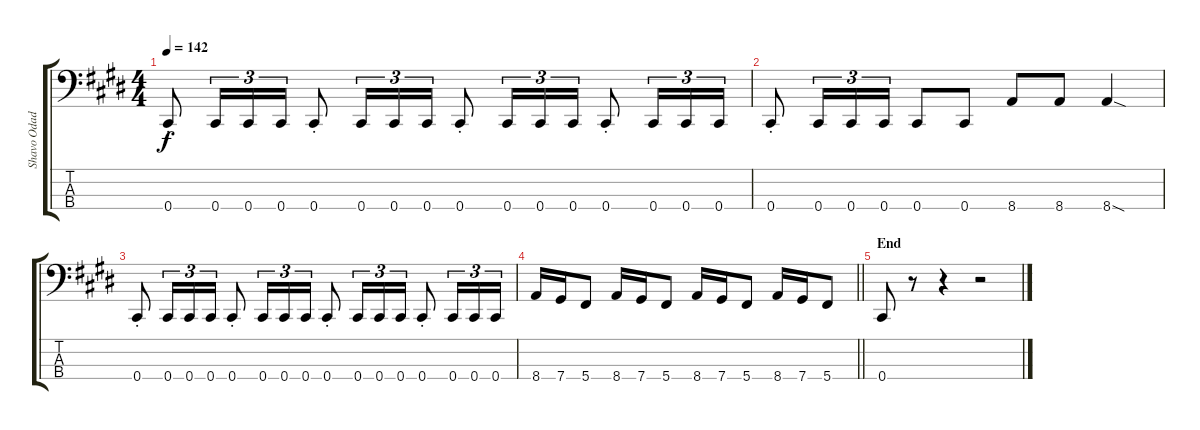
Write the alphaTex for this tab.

\track ("Shavo Odadjian [Bass Guitar]" "Shavo Odad") {instrument electricbassfinger}
\staff {score tabs}
\tuning (Gb2 Db2 Ab1 Db1) {hide}
\ts (4 4)
\tempo 142
\clef f4
\ks c#minor
0.4{st}.8{dy f} 0.4.16{tu (3 2)} 0.4.16{tu (3 2)} 0.4.16{tu (3 2)} 0.4{st}.8 0.4.16{tu (3 2)} 0.4.16{tu (3 2)} 0.4.16{tu (3 2)} 0.4{st}.8 0.4.16{tu (3 2)} 0.4.16{tu (3 2)} 0.4.16{tu (3 2)} 0.4{st}.8 0.4.16{tu (3 2)} 0.4.16{tu (3 2)} 0.4.16{tu (3 2)} |
0.4{st}.8 0.4.16{tu (3 2)} 0.4.16{tu (3 2)} 0.4.16{tu (3 2)} 0.4.8 0.4.8 8.4.8 8.4.8 8.4{sod}.4 |
0.4{st}.8 0.4.16{tu (3 2)} 0.4.16{tu (3 2)} 0.4.16{tu (3 2)} 0.4{st}.8 0.4.16{tu (3 2)} 0.4.16{tu (3 2)} 0.4.16{tu (3 2)} 0.4{st}.8 0.4.16{tu (3 2)} 0.4.16{tu (3 2)} 0.4.16{tu (3 2)} 0.4{st}.8 0.4.16{tu (3 2)} 0.4.16{tu (3 2)} 0.4.16{tu (3 2)} |
\barLineRight lightlight
8.4.16 7.4.16 5.4.8 8.4.16 7.4.16 5.4.8 8.4.16 7.4.16 5.4.8 8.4.16 7.4.16 5.4.8 |
\section ("" "End")
0.4.8 r.8 r.4 r.2
